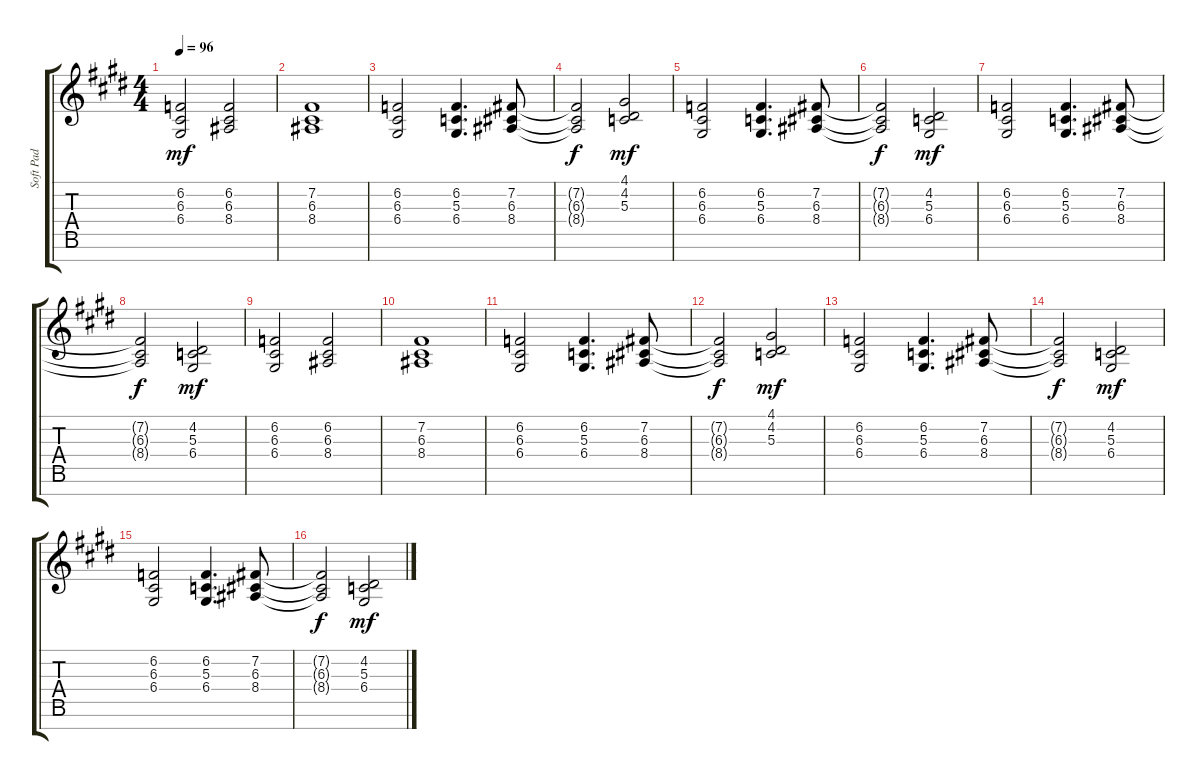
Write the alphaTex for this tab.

\track ("Soft Pad" "Soft Pad") {instrument synthstrings1}
\staff {score tabs}
\tuning (E4 B3 G3 D3 A2 E2 B1) {hide}
\ts (4 4)
\tempo 96
\clef g2
\ks e
(6.2 6.3 6.4).2{dy mf} (6.2 6.3 8.4).2 |
(7.2 6.3 8.4).1 |
(6.2 6.3 6.4).2 (6.2 5.3 6.4).4{d} (7.2 6.3 8.4).8 |
(7.2{t} 6.3{t} 8.4{t}).2{dy f} (4.1 4.2 5.3).2{dy mf} |
(6.2 6.3 6.4).2 (6.2 5.3 6.4).4{d} (7.2 6.3 8.4).8 |
(7.2{t} 6.3{t} 8.4{t}).2{dy f} (4.2 5.3 6.4).2{dy mf} |
(6.2 6.3 6.4).2 (6.2 5.3 6.4).4{d} (7.2 6.3 8.4).8 |
(7.2{t} 6.3{t} 8.4{t}).2{dy f} (4.2 5.3 6.4).2{dy mf} |
(6.2 6.3 6.4).2 (6.2 6.3 8.4).2 |
(7.2 6.3 8.4).1 |
(6.2 6.3 6.4).2 (6.2 5.3 6.4).4{d} (7.2 6.3 8.4).8 |
(7.2{t} 6.3{t} 8.4{t}).2{dy f} (4.1 4.2 5.3).2{dy mf} |
(6.2 6.3 6.4).2 (6.2 5.3 6.4).4{d} (7.2 6.3 8.4).8 |
(7.2{t} 6.3{t} 8.4{t}).2{dy f} (4.2 5.3 6.4).2{dy mf} |
(6.2 6.3 6.4).2 (6.2 5.3 6.4).4{d} (7.2 6.3 8.4).8 |
(7.2{t} 6.3{t} 8.4{t}).2{dy f} (4.2 5.3 6.4).2{dy mf}
